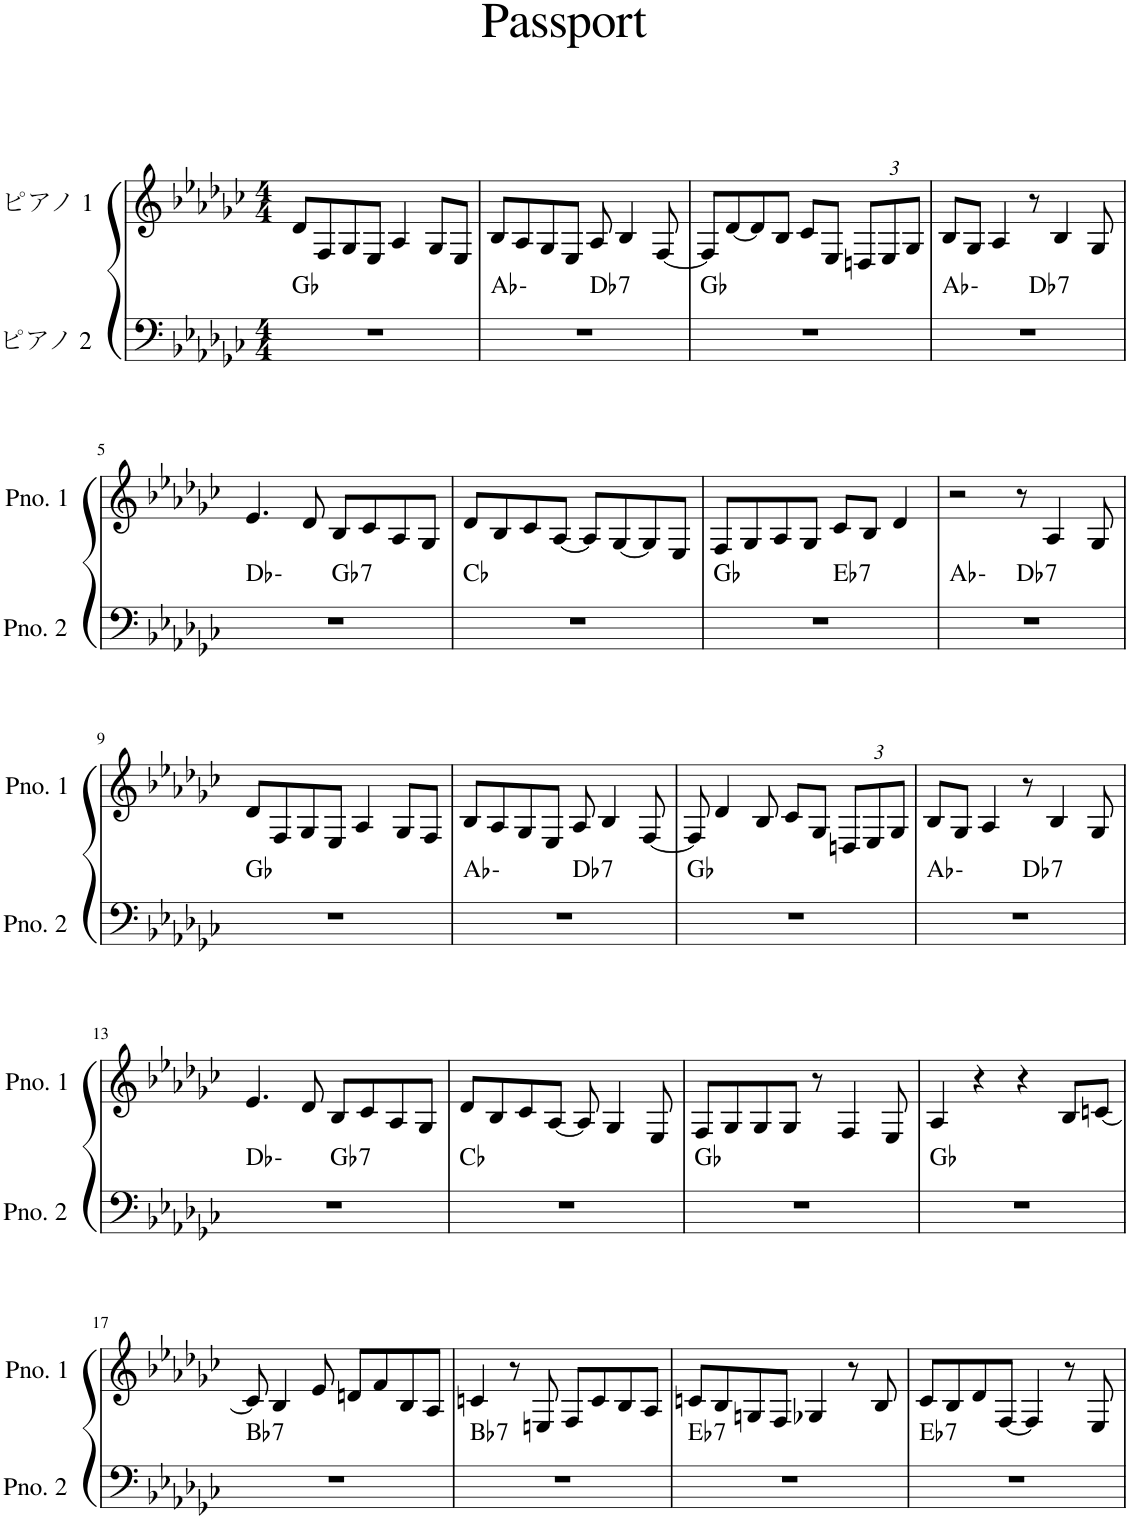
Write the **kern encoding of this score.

**kern	**harte	**kern
*part2	*part2	*part1
*staff2	*	*staff1
*I"ピアノ 2	*	*I"ピアノ 1
*clefF4	*	*clefG2
*k[b-e-a-d-g-c-]	*	*k[b-e-a-d-g-c-]
*M4/4	*	*M4/4
=1	=1	=1
1r	Gb:maj	8d-/L
.	.	8F/
.	.	8G-/
.	.	8E-/J
.	.	4A-/
.	.	8G-/L
.	.	8E-/J
=2	=2	=2
*^	*	*
1r	2ryy	Ab:min	8B-/L
.	.	.	8A-/
.	.	.	8G-/
.	.	.	8E-/J
!	!	!LO:H:kt=7	!
.	2ryy	Db:7	8A-/
.	.	.	4B-/
.	.	.	[8F/
*v	*v	*	*
=3	=3	=3
1r	Gb:maj	8F/L]
.	.	[8d-/
.	.	8d-/]
.	.	8B-/J
.	.	8c-/L
.	.	8E-/J
*	*	*Xbrackettup
.	.	12Dn/L
.	.	12E-/
.	.	12G-/J
=4	=4	=4
*^	*	*
1r	2ryy	Ab:min	8B-/L
.	.	.	8G-/J
.	.	.	4A-/
!	!	!LO:H:kt=7	!
.	2ryy	Db:7	8r
.	.	.	4B-/
.	.	.	8G-/
!!LO:LB:g=z
=5	=5	=5	=5
1r	2ryy	Db:min	4.e-/
.	.	.	8d-/
!	!	!LO:H:kt=7	!
.	2ryy	Gb:7	8B-/L
.	.	.	8c-/
.	.	.	8A-/
.	.	.	8G-/J
*v	*v	*	*
=6	=6	=6
1r	Cb:maj	8d-/L
.	.	8B-/
.	.	8c-/
.	.	[8A-/J
.	.	8A-/L]
.	.	[8G-/
.	.	8G-/]
.	.	8E-/J
=7	=7	=7
*^	*	*
1r	2ryy	Gb:maj	8F/L
.	.	.	8G-/
.	.	.	8A-/
.	.	.	8G-/J
!	!	!LO:H:kt=7	!
.	2ryy	Eb:7	8c-/L
.	.	.	8B-/J
.	.	.	4d-/
=8	=8	=8	=8
1r	2ryy	Ab:min	2r
!	!	!LO:H:kt=7	!
.	2ryy	Db:7	8r
.	.	.	4A-/
.	.	.	8G-/
*v	*v	*	*
!!LO:LB:g=z
=9	=9	=9
1r	Gb:maj	8d-/L
.	.	8F/
.	.	8G-/
.	.	8E-/J
.	.	4A-/
.	.	8G-/L
.	.	8F/J
=10	=10	=10
*^	*	*
1r	2ryy	Ab:min	8B-/L
.	.	.	8A-/
.	.	.	8G-/
.	.	.	8E-/J
!	!	!LO:H:kt=7	!
.	2ryy	Db:7	8A-/
.	.	.	4B-/
.	.	.	[8F/
*v	*v	*	*
=11	=11	=11
1r	Gb:maj	8F/]
.	.	4d-/
.	.	8B-/
.	.	8c-/L
.	.	8G-/J
.	.	12Dn/L
.	.	12E-/
.	.	12G-/J
=12	=12	=12
*^	*	*
1r	2ryy	Ab:min	8B-/L
.	.	.	8G-/J
.	.	.	4A-/
!	!	!LO:H:kt=7	!
.	2ryy	Db:7	8r
.	.	.	4B-/
.	.	.	8G-/
!!LO:LB:g=z
=13	=13	=13	=13
1r	2ryy	Db:min	4.e-/
.	.	.	8d-/
!	!	!LO:H:kt=7	!
.	2ryy	Gb:7	8B-/L
.	.	.	8c-/
.	.	.	8A-/
.	.	.	8G-/J
*v	*v	*	*
=14	=14	=14
1r	Cb:maj	8d-/L
.	.	8B-/
.	.	8c-/
.	.	[8A-/J
.	.	8A-/]
.	.	4G-/
.	.	8E-/
=15	=15	=15
1r	Gb:maj	8F/L
.	.	8G-/
.	.	8G-/
.	.	8G-/J
.	.	8r
.	.	4F/
.	.	8E-/
=16	=16	=16
1r	Gb:maj	4A-/
.	.	4r
.	.	4r
.	.	8B-/L
.	.	[8cn/J
!!LO:LB:g=z
=17	=17	=17
!	!LO:H:kt=7	!
1r	Bb:7	8c/]
.	.	4B-/
.	.	8e-/
.	.	8dn/L
.	.	8f/
.	.	8B-/
.	.	8A-/J
=18	=18	=18
!	!LO:H:kt=7	!
1r	Bb:7	4cn/
.	.	8r
.	.	8En/
.	.	8F/L
.	.	8c/
.	.	8B-/
.	.	8A-/J
=19	=19	=19
!	!LO:H:kt=7	!
1r	Eb:7	8cn/L
.	.	8B-/
.	.	8Gn/
.	.	8F/J
.	.	4G-X/
.	.	8r
.	.	8B-/
=20	=20	=20
!	!LO:H:kt=7	!
1r	Eb:7	8c-/L
.	.	8B-/
.	.	8d-/
.	.	[8F/J
.	.	4F/]
.	.	8r
.	.	8E-/
=	=	=
*-	*-	*-
